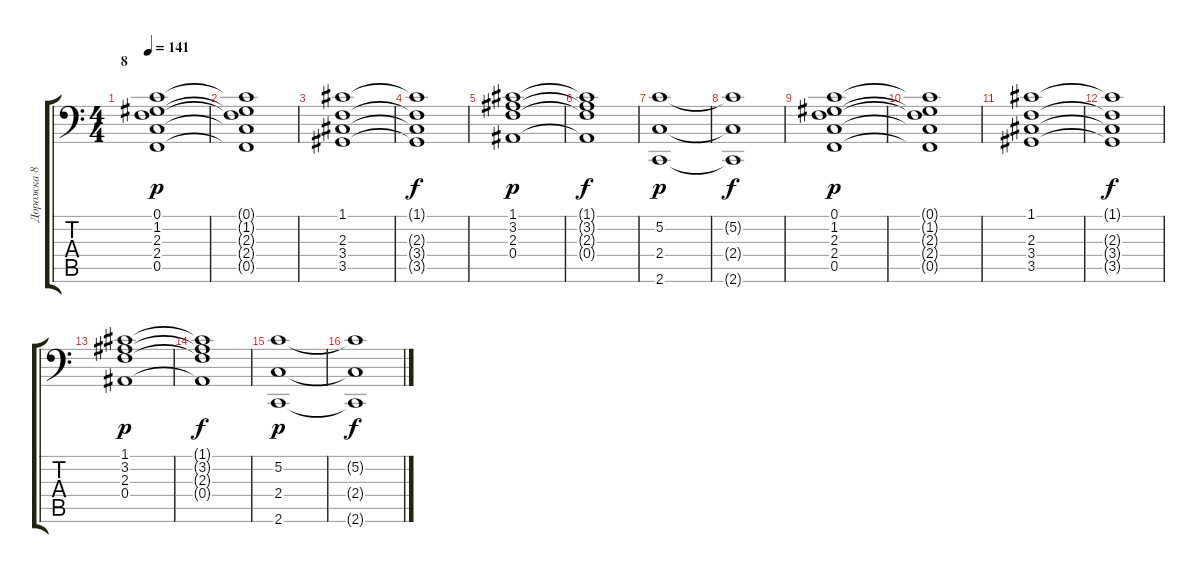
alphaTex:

\track ("Дорожка 8" "Дорожка 8") {instrument stringensemble1}
\staff {score tabs}
\tuning (C4 G3 Eb3 Bb2 F2 Bb1) {hide}
\ts (4 4)
\section ("" "8")
\tempo 141
\clef f4
\ks c
(0.1 1.2 2.3 2.4 0.5).1{dy p} |
(0.1{t} 1.2{t} 2.3{t} 2.4{t} 0.5{t}).1 |
(1.1 2.3 3.4 3.5).1 |
(1.1{t} 2.3{t} 3.4{t} 3.5{t}).1{dy f} |
(1.1 3.2 2.3 0.4).1{dy p} |
(1.1{t} 3.2{t} 2.3{t} 0.4{t}).1{dy f} |
(5.2 2.4 2.6).1{dy p} |
(5.2{t} 2.4{t} 2.6{t}).1{dy f} |
(0.1 1.2 2.3 2.4 0.5).1{dy p} |
(0.1{t} 1.2{t} 2.3{t} 2.4{t} 0.5{t}).1 |
(1.1 2.3 3.4 3.5).1 |
(1.1{t} 2.3{t} 3.4{t} 3.5{t}).1{dy f} |
(1.1 3.2 2.3 0.4).1{dy p} |
(1.1{t} 3.2{t} 2.3{t} 0.4{t}).1{dy f} |
(5.2 2.4 2.6).1{dy p} |
(5.2{t} 2.4{t} 2.6{t}).1{dy f}
